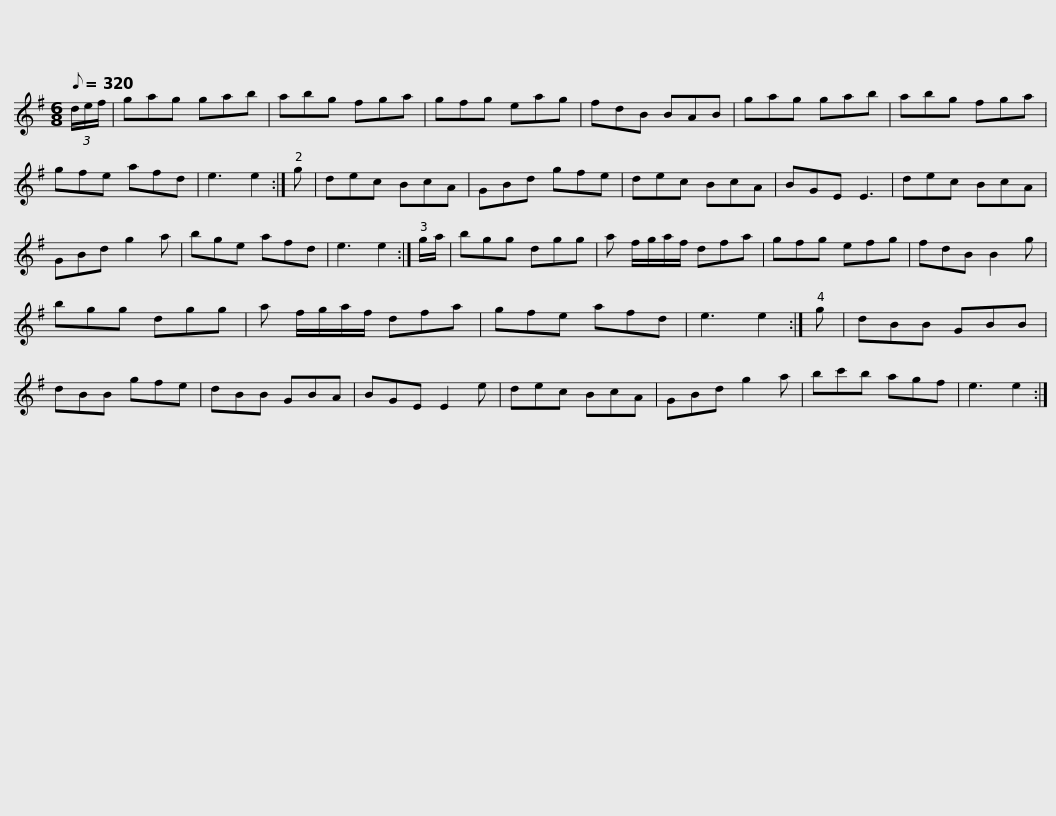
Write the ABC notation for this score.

X:1
L:1/8
Q:1/8=320
M:6/8
I:linebreak $
K:Emin
V:1 treble
V:1
 (3d/e/f/ | gag gab | abg fga | gfg eag | fdB BAB | %5
 gag gab | abg fga |$ gfe afd | e3 e2 :| g | %10
 dec BcA | GBd gfe | dec BcA | BGE E3 | dec BcA | %15
 GBd g2 a |$ bge afd | e3 e2 :| g/a/ | bgg dgg | %20
 a f/g/a/f/ dfa | gfg efg | fdB B2 g | bgg dgg |$ a f/g/a/f/ dfa | %25
 gfe afd | e3 e2 :| g | dBB GBB | dBB gfe | %30
 dBB GBA | BGE E2 e |$ dec BcA | GBd g2 a | bc'b agf | %35
 e3 e2 :| %36
